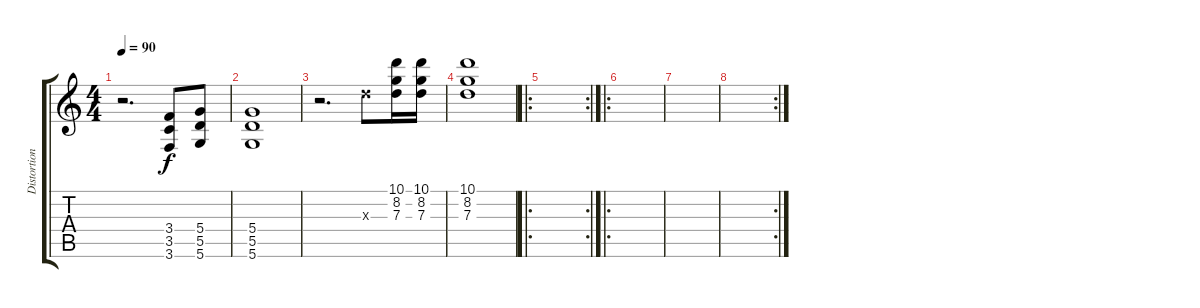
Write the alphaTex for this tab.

\track ("Distortion Guitar" "Distortion") {instrument distortionguitar}
\staff {score tabs}
\tuning (E4 B3 G3 D3 A2 D2) {hide}
\ts (4 4)
\tempo 90
\clef g2
\ks c
r.2{d dy f} (3.4 3.5 3.6).8 (5.4 5.5 5.6).8 |
(5.4 5.5 5.6).1 |
r.2{d} 7.3{x}.8 (10.1 8.2 7.3).16 (10.1 8.2 7.3).16 |
(10.1 8.2 7.3).1 |
\ro
\rc 2
|
\ro
|
|
\rc 2
